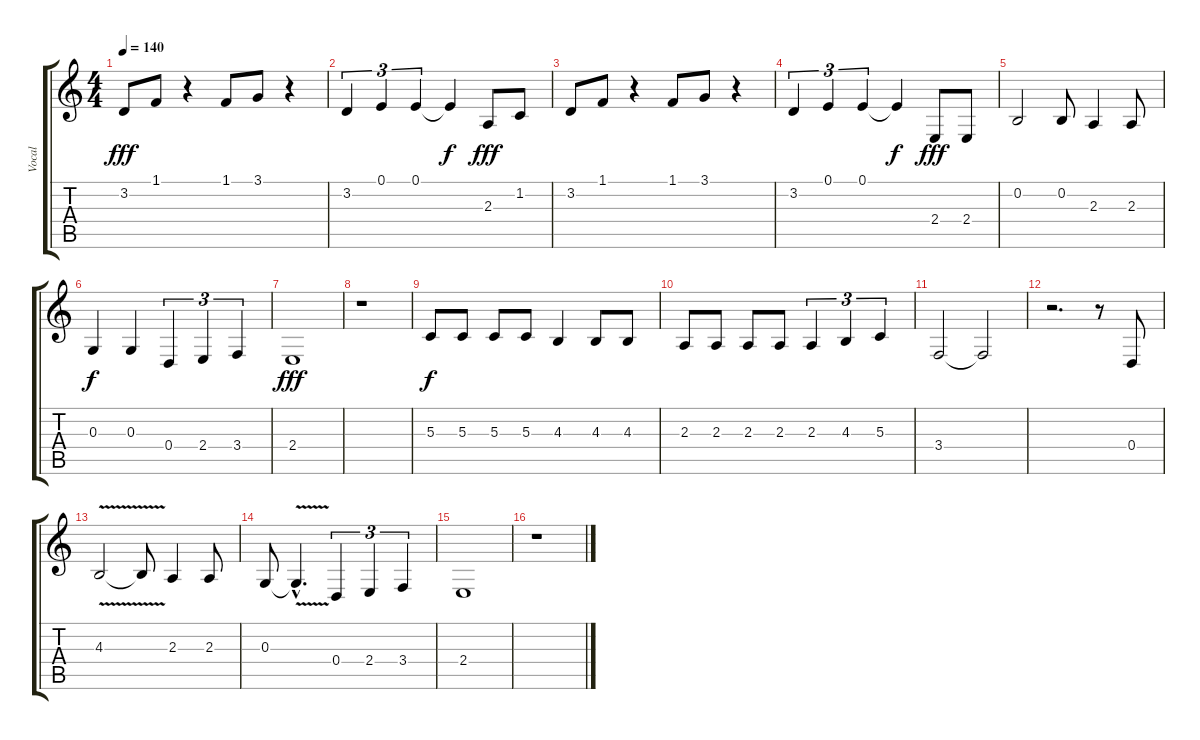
\track ("Vocal" "Vocal") {instrument choiraahs}
\staff {score tabs}
\tuning (E4 B3 G3 D3 A2 E2) {hide}
\ts (4 4)
\tempo 140
\clef g2
\ks c
3.2.8{dy fff} 1.1.8 r.4 1.1.8 3.1.8 r.4 |
3.2.4{tu (3 2)} 0.1.4{tu (3 2)} 0.1.4{tu (3 2)} 0.1{t}.4{dy f} 2.3.8{dy fff} 1.2.8 |
3.2.8 1.1.8 r.4 1.1.8 3.1.8 r.4 |
3.2.4{tu (3 2)} 0.1.4{tu (3 2)} 0.1.4{tu (3 2)} 0.1{t}.4{dy f} 2.4.8{dy fff} 2.4.8 |
0.2.2 0.2.8 2.3.4 2.3.8 |
0.3.4{dy f} 0.3.4 0.4.4{tu (3 2)} 2.4.4{tu (3 2)} 3.4.4{tu (3 2)} |
2.4.1{dy fff} |
r.1 |
5.3.8{dy f} 5.3.8 5.3.8 5.3.8 4.3.4 4.3.8 4.3.8 |
2.3.8 2.3.8 2.3.8 2.3.8 2.3.4{tu (3 2)} 4.3.4{tu (3 2)} 5.3.4{tu (3 2)} |
3.4.2 3.4{t}.2 |
r.2{d} r.8 0.4.8 |
4.3{v}.2 4.3{t}.8 2.3.4 2.3.8 |
0.3.8 0.3{v hac t}.4{d} 0.4.4{tu (3 2)} 2.4.4{tu (3 2)} 3.4.4{tu (3 2)} |
2.4.1 |
r.1
